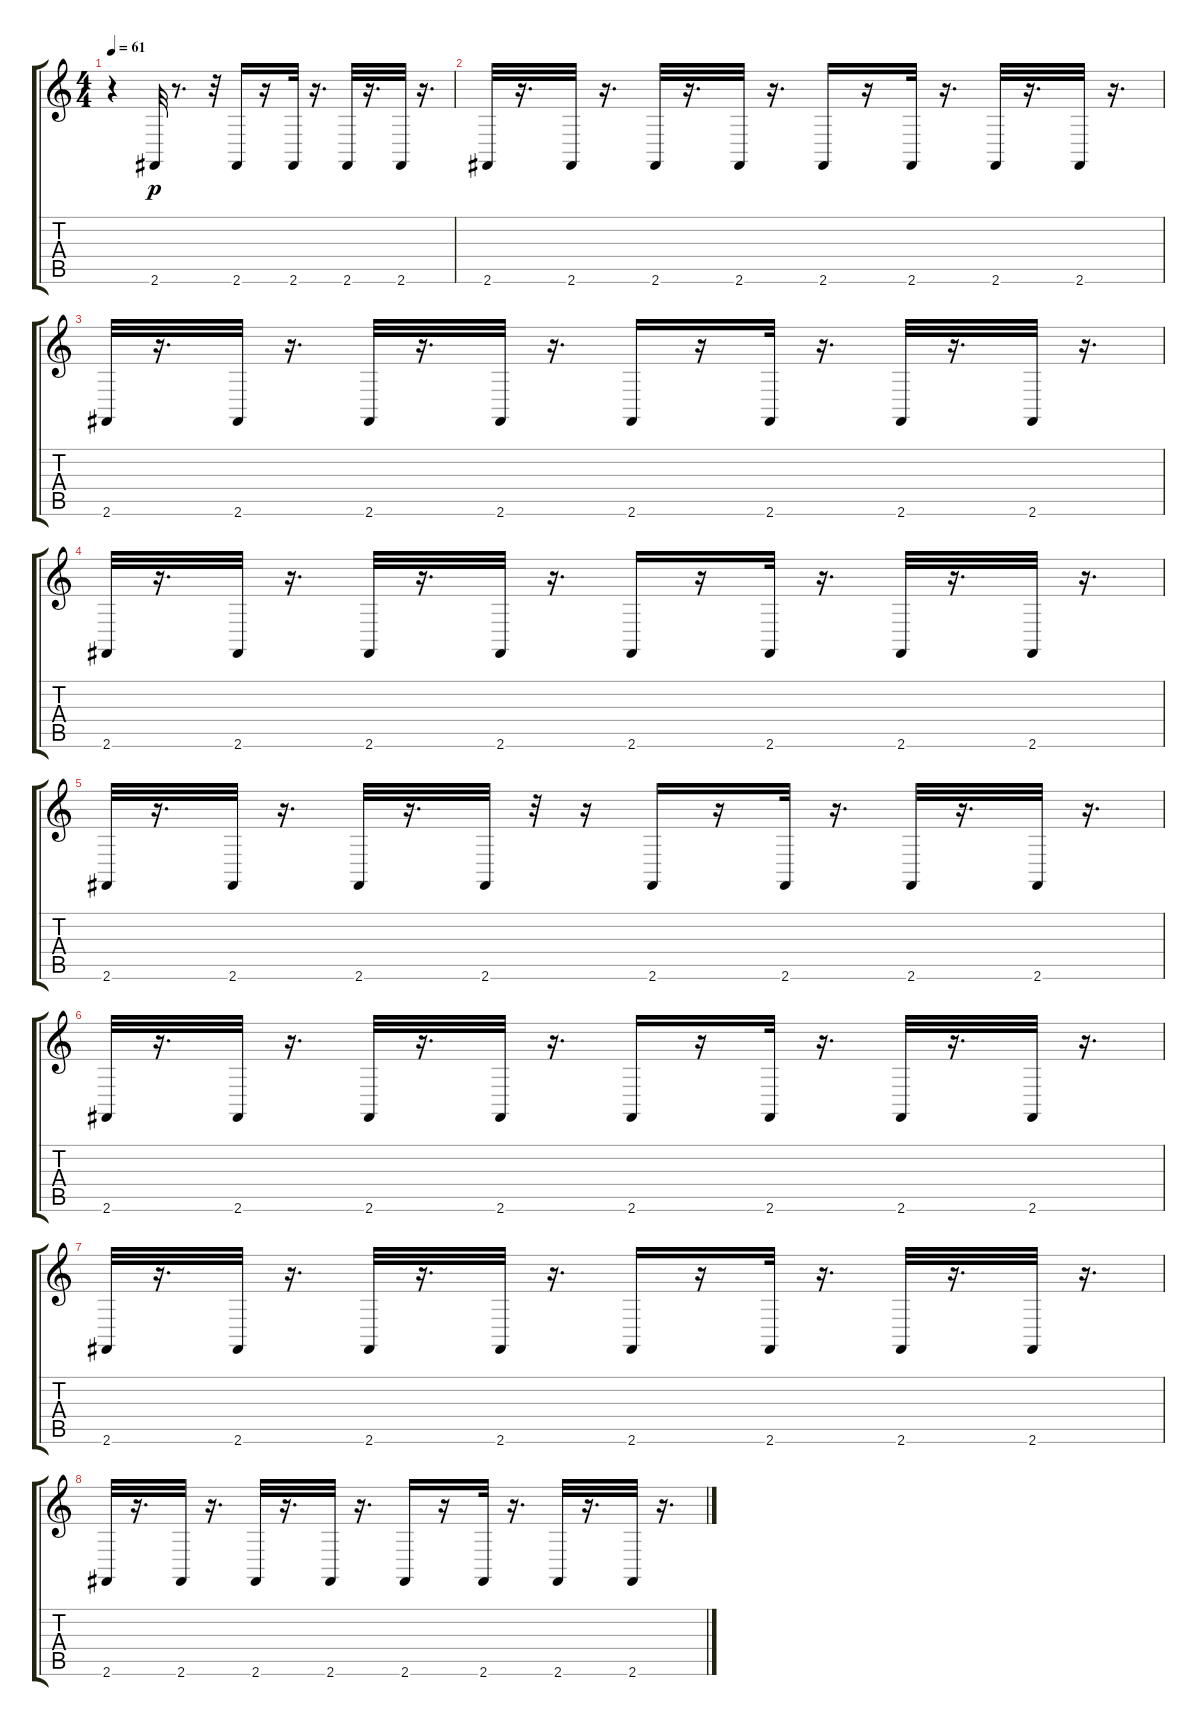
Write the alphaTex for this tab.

\track "" {instrument acousticgrandpiano}
\staff {score tabs}
\tuning (E4 B3 G3 D3 A2 E2) {hide}
\ts (4 4)
\tempo 61
\clef g2
\ks c
r.4{dy p} 2.6.32 r.8{d} r.32 2.6.16 r.16 2.6.32 r.16{d} 2.6.32 r.16{d} 2.6.32 r.16{d} |
2.6.32 r.16{d} 2.6.32 r.16{d} 2.6.32 r.16{d} 2.6.32 r.16{d} 2.6.16 r.16 2.6.32 r.16{d} 2.6.32 r.16{d} 2.6.32 r.16{d} |
2.6.32 r.16{d} 2.6.32 r.16{d} 2.6.32 r.16{d} 2.6.32 r.16{d} 2.6.16 r.16 2.6.32 r.16{d} 2.6.32 r.16{d} 2.6.32 r.16{d} |
2.6.32 r.16{d} 2.6.32 r.16{d} 2.6.32 r.16{d} 2.6.32 r.16{d} 2.6.16 r.16 2.6.32 r.16{d} 2.6.32 r.16{d} 2.6.32 r.16{d} |
2.6.32 r.16{d} 2.6.32 r.16{d} 2.6.32 r.16{d} 2.6.32 r.32 r.16 2.6.16 r.16 2.6.32 r.16{d} 2.6.32 r.16{d} 2.6.32 r.16{d} |
2.6.32 r.16{d} 2.6.32 r.16{d} 2.6.32 r.16{d} 2.6.32 r.16{d} 2.6.16 r.16 2.6.32 r.16{d} 2.6.32 r.16{d} 2.6.32 r.16{d} |
2.6.32 r.16{d} 2.6.32 r.16{d} 2.6.32 r.16{d} 2.6.32 r.16{d} 2.6.16 r.16 2.6.32 r.16{d} 2.6.32 r.16{d} 2.6.32 r.16{d} |
2.6.32 r.16{d} 2.6.32 r.16{d} 2.6.32 r.16{d} 2.6.32 r.16{d} 2.6.16 r.16 2.6.32 r.16{d} 2.6.32 r.16{d} 2.6.32 r.16{d}
